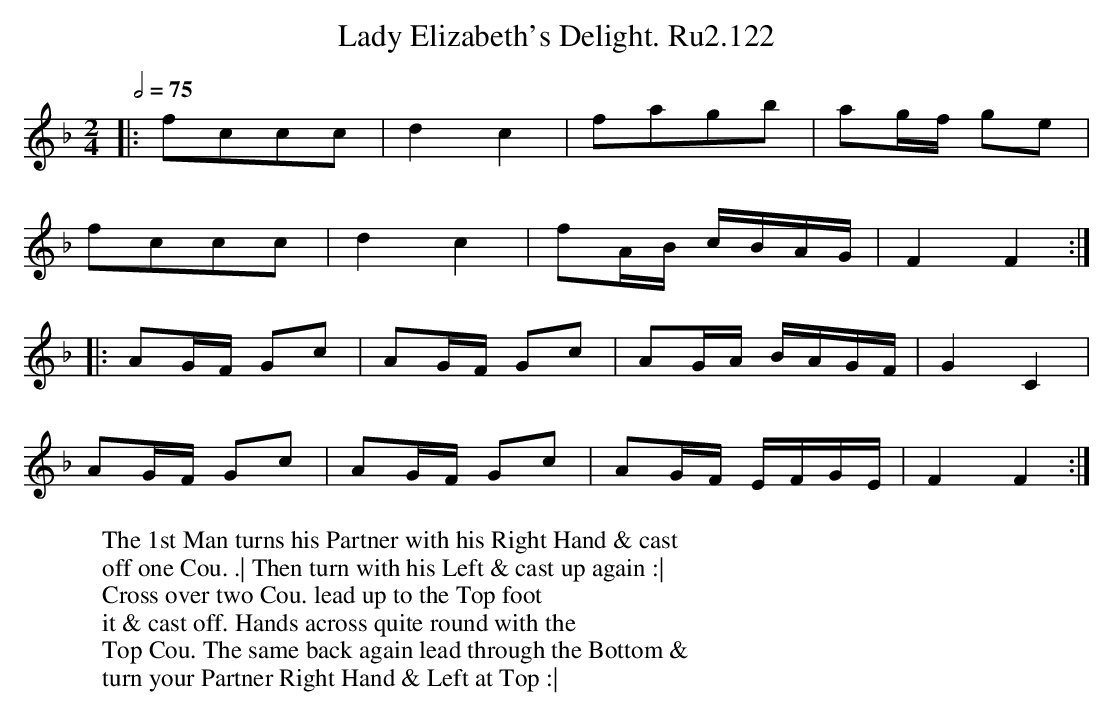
X:1
T:Lady Elizabeth's Delight. Ru2.122
M:2/4
L:1/8
W:The 1st Man turns his Partner with his Right Hand & cast
W:off one Cou. .| Then turn with his Left & cast up again :|
W:Cross over two Cou. lead up to the Top foot
W:it & cast off. Hands across quite round with the
W:Top Cou. The same back again lead through the Bottom &
W:turn your Partner Right Hand & Left at Top :|
Q:1/2=75
K:F
|:fccc | d2 c2 | fagb | ag/f/ ge |
fccc | d2 c2 | fA/B/ c/B/A/G/ | F2 F2 :|
|: AG/F/ Gc | AG/F/ Gc | AG/A/ B/A/G/F/ | G2 C2 |
AG/F/ Gc | AG/F/ Gc | AG/F/ E/F/G/E/ | F2 F2 :|
